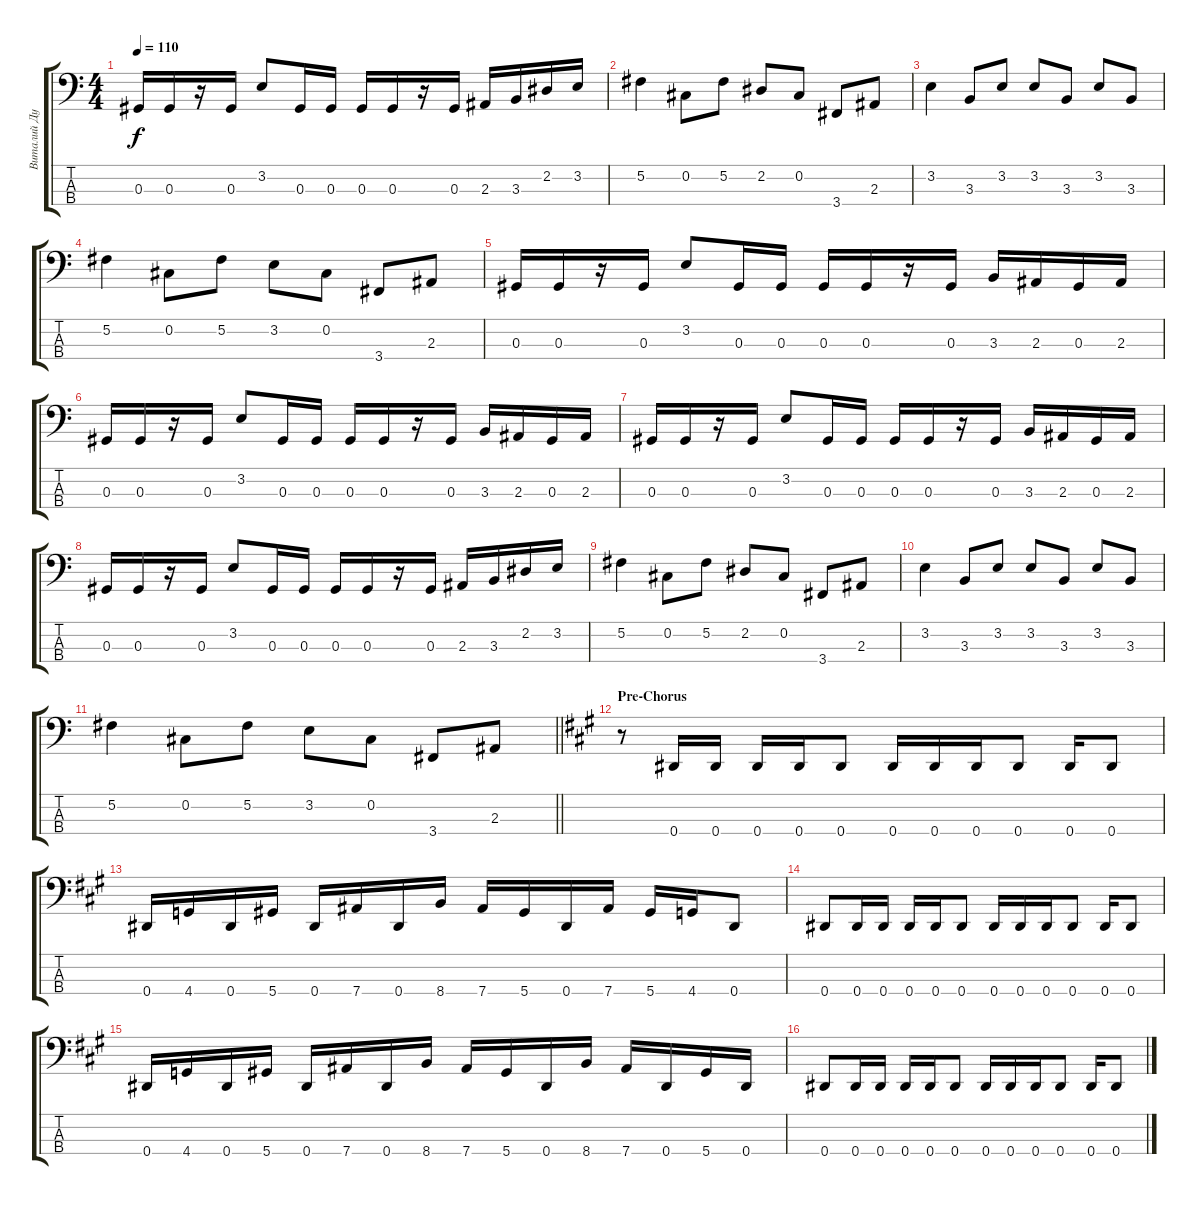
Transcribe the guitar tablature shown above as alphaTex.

\track ("Виталий Дубинин" "Виталий Ду") {instrument electricbassfinger}
\staff {score tabs}
\tuning (Gb2 Db2 Ab1 Eb1) {hide}
\ts (4 4)
\tempo 110
\clef f4
\ks c
0.3.16{dy f} 0.3.16 r.16 0.3.16 3.2.8 0.3.16 0.3.16 0.3.16 0.3.16 r.16 0.3.16 2.3.16 3.3.16 2.2.16 3.2.16 |
5.2.4 0.2.8 5.2.8 2.2.8 0.2.8 3.4.8 2.3.8 |
3.2.4 3.3.8 3.2.8 3.2.8 3.3.8 3.2.8 3.3.8 |
5.2.4 0.2.8 5.2.8 3.2.8 0.2.8 3.4.8 2.3.8 |
0.3.16 0.3.16 r.16 0.3.16 3.2.8 0.3.16 0.3.16 0.3.16 0.3.16 r.16 0.3.16 3.3.16 2.3.16 0.3.16 2.3.16 |
0.3.16 0.3.16 r.16 0.3.16 3.2.8 0.3.16 0.3.16 0.3.16 0.3.16 r.16 0.3.16 3.3.16 2.3.16 0.3.16 2.3.16 |
0.3.16 0.3.16 r.16 0.3.16 3.2.8 0.3.16 0.3.16 0.3.16 0.3.16 r.16 0.3.16 3.3.16 2.3.16 0.3.16 2.3.16 |
0.3.16 0.3.16 r.16 0.3.16 3.2.8 0.3.16 0.3.16 0.3.16 0.3.16 r.16 0.3.16 2.3.16 3.3.16 2.2.16 3.2.16 |
5.2.4 0.2.8 5.2.8 2.2.8 0.2.8 3.4.8 2.3.8 |
3.2.4 3.3.8 3.2.8 3.2.8 3.3.8 3.2.8 3.3.8 |
\barLineRight lightlight
5.2.4 0.2.8 5.2.8 3.2.8 0.2.8 3.4.8 2.3.8 |
\section ("" "Pre-Chorus")
\ks a
r.8 0.4.16 0.4.16 0.4.16 0.4.16 0.4.8 0.4.16 0.4.16 0.4.16 0.4.8 0.4.16 0.4.8 |
0.4.16 4.4.16 0.4.16 5.4.16 0.4.16 7.4.16 0.4.16 8.4.16 7.4.16 5.4.16 0.4.16 7.4.16 5.4.16 4.4.16 0.4.8 |
0.4.8 0.4.16 0.4.16 0.4.16 0.4.16 0.4.8 0.4.16 0.4.16 0.4.16 0.4.8 0.4.16 0.4.8 |
0.4.16 4.4.16 0.4.16 5.4.16 0.4.16 7.4.16 0.4.16 8.4.16 7.4.16 5.4.16 0.4.16 8.4.16 7.4.16 0.4.16 5.4.16 0.4.16 |
0.4.8 0.4.16 0.4.16 0.4.16 0.4.16 0.4.8 0.4.16 0.4.16 0.4.16 0.4.8 0.4.16 0.4.8
